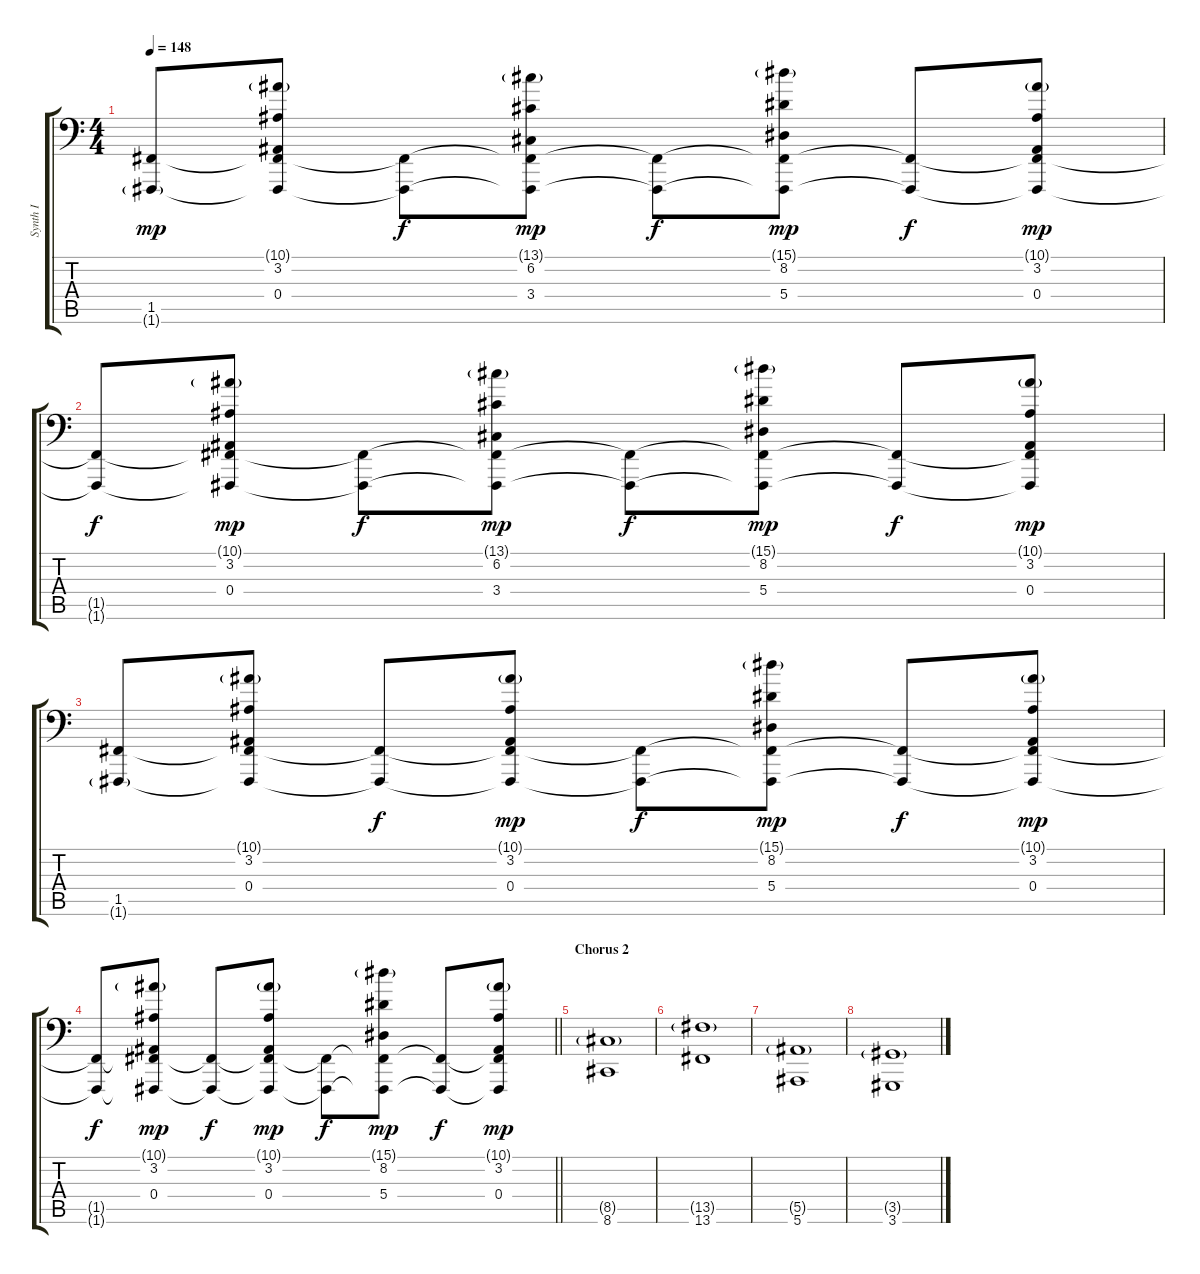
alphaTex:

\track ("Synth I" "Synth I") {instrument lead2sawtooth}
\staff {score tabs}
\tuning (C4 G3 Eb3 Bb2 F2 F1) {hide}
\ts (4 4)
\tempo 148
\clef f4
\ks c
(1.5 1.6{g}).8{dy mp} (10.1{g} 3.2 0.4 1.5{t} 1.6{t}).8 (1.5{t} 1.6{t}).8{dy f} (13.1{g} 6.2 3.4 1.5{t} 1.6{t}).8{dy mp} (1.5{t} 1.6{t}).8{dy f} (15.1{g} 8.2 5.4 1.5{t} 1.6{t}).8{dy mp} (1.5{t} 1.6{t}).8{dy f} (10.1{g} 3.2 0.4 1.5{t} 1.6{t}).8{dy mp} |
(1.5{t} 1.6{t}).8{dy f} (10.1{g} 3.2 0.4 1.5{t} 1.6{t}).8{dy mp} (1.5{t} 1.6{t}).8{dy f} (13.1{g} 6.2 3.4 1.5{t} 1.6{t}).8{dy mp} (1.5{t} 1.6{t}).8{dy f} (15.1{g} 8.2 5.4 1.5{t} 1.6{t}).8{dy mp} (1.5{t} 1.6{t}).8{dy f} (10.1{g} 3.2 0.4 1.5{t} 1.6{t}).8{dy mp} |
(1.5 1.6{g}).8 (10.1{g} 3.2 0.4 1.5{t} 1.6{t}).8 (1.5{t} 1.6{t}).8{dy f} (10.1{g} 3.2 0.4 1.5{t} 1.6{t}).8{dy mp} (1.5{t} 1.6{t}).8{dy f} (15.1{g} 8.2 5.4 1.5{t} 1.6{t}).8{dy mp} (1.5{t} 1.6{t}).8{dy f} (10.1{g} 3.2 0.4 1.5{t} 1.6{t}).8{dy mp} |
\barLineRight lightlight
(1.5{t} 1.6{t}).8{dy f} (10.1{g} 3.2 0.4 1.5{t} 1.6{t}).8{dy mp} (1.5{t} 1.6{t}).8{dy f} (10.1{g} 3.2 0.4 1.5{t} 1.6{t}).8{dy mp} (1.5{t} 1.6{t}).8{dy f} (15.1{g} 8.2 5.4 1.5{t} 1.6{t}).8{dy mp} (1.5{t} 1.6{t}).8{dy f} (10.1{g} 3.2 0.4 1.5{t} 1.6{t}).8{dy mp} |
\section ("" "Chorus 2")
(8.5{g} 8.6).1 |
(13.5{g} 13.6).1 |
(5.5{g} 5.6).1 |
(3.5{g} 3.6).1
